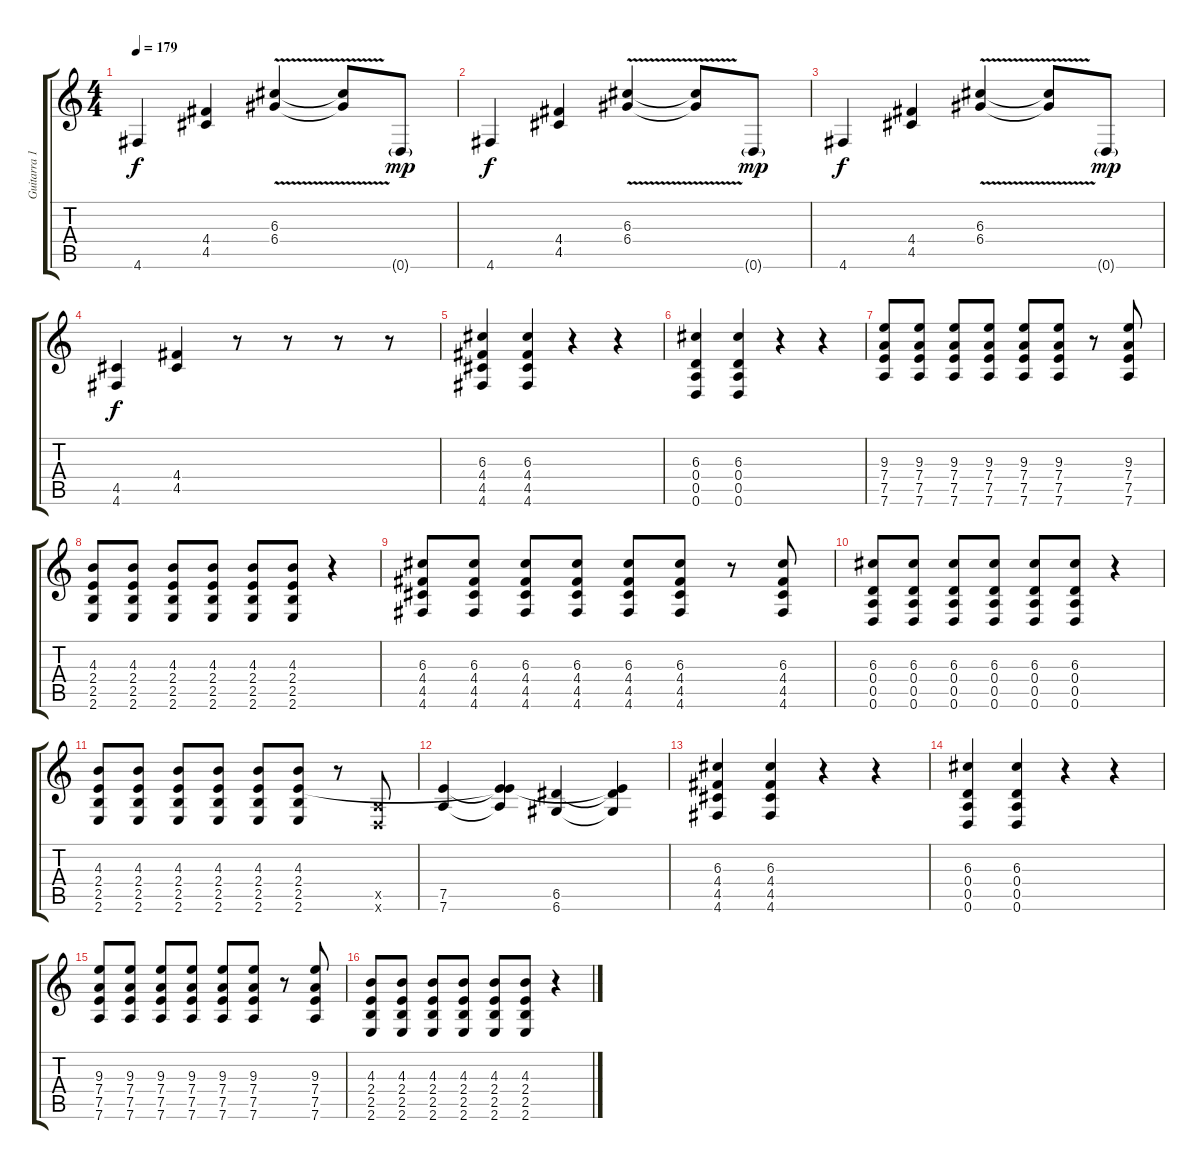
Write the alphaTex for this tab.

\track ("Guitarra 1" "Guitarra 1") {instrument electricguitarclean}
\staff {score tabs}
\tuning (E4 B3 G3 D3 A2 D2) {hide}
\ts (4 4)
\tempo 179
\clef g2
\ks c
4.6.4{dy f instrument acousticguitarsteel} (4.4 4.5).4 (6.3{v} 6.4{v}).4 (6.3{t} 6.4{t}).8 0.6{g}.8{dy mp} |
4.6.4{dy f} (4.4 4.5).4 (6.3{v} 6.4{v}).4 (6.3{t} 6.4{t}).8 0.6{g}.8{dy mp} |
4.6.4{dy f} (4.4 4.5).4 (6.3{v} 6.4{v}).4 (6.3{t} 6.4{t}).8 0.6{g}.8{dy mp} |
(4.5 4.6).4{dy f} (4.4 4.5).4 r.8 r.8 r.8 r.8 |
(6.3 4.4 4.5 4.6).4{instrument distortionguitar} (6.3 4.4 4.5 4.6).4 r.4 r.4 |
(6.3 0.4 0.5 0.6).4 (6.3 0.4 0.5 0.6).4 r.4 r.4 |
(9.3 7.4 7.5 7.6).8 (9.3 7.4 7.5 7.6).8 (9.3 7.4 7.5 7.6).8 (9.3 7.4 7.5 7.6).8 (9.3 7.4 7.5 7.6).8 (9.3 7.4 7.5 7.6).8 r.8 (9.3 7.4 7.5 7.6).8 |
(4.3 2.4 2.5 2.6).8 (4.3 2.4 2.5 2.6).8 (4.3 2.4 2.5 2.6).8 (4.3 2.4 2.5 2.6).8 (4.3 2.4 2.5 2.6).8 (4.3 2.4 2.5 2.6).8 r.4 |
(6.3 4.4 4.5 4.6).8 (6.3 4.4 4.5 4.6).8 (6.3 4.4 4.5 4.6).8 (6.3 4.4 4.5 4.6).8 (6.3 4.4 4.5 4.6).8 (6.3 4.4 4.5 4.6).8 r.8 (6.3 4.4 4.5 4.6).8 |
(6.3 0.4 0.5 0.6).8 (6.3 0.4 0.5 0.6).8 (6.3 0.4 0.5 0.6).8 (6.3 0.4 0.5 0.6).8 (6.3 0.4 0.5 0.6).8 (6.3 0.4 0.5 0.6).8 r.4 |
(4.3 2.4 2.5 2.6).8 (4.3 2.4 2.5 2.6).8 (4.3 2.4 2.5 2.6).8 (4.3 2.4 2.5 2.6).8 (4.3 2.4 2.5 2.6).8 (4.3 2.4 2.5 2.6).8 r.8 (0.5{x} 0.6{x}).8 |
(7.5 7.6).4 (2.4{t} 7.5{t} 7.6{t}).4 (6.5 6.6).4 (2.4{t} 6.5{t} 6.6{t}).4 |
(6.3 4.4 4.5 4.6).4{instrument distortionguitar} (6.3 4.4 4.5 4.6).4 r.4 r.4 |
(6.3 0.4 0.5 0.6).4 (6.3 0.4 0.5 0.6).4 r.4 r.4 |
(9.3 7.4 7.5 7.6).8 (9.3 7.4 7.5 7.6).8 (9.3 7.4 7.5 7.6).8 (9.3 7.4 7.5 7.6).8 (9.3 7.4 7.5 7.6).8 (9.3 7.4 7.5 7.6).8 r.8 (9.3 7.4 7.5 7.6).8 |
(4.3 2.4 2.5 2.6).8 (4.3 2.4 2.5 2.6).8 (4.3 2.4 2.5 2.6).8 (4.3 2.4 2.5 2.6).8 (4.3 2.4 2.5 2.6).8 (4.3 2.4 2.5 2.6).8 r.4
